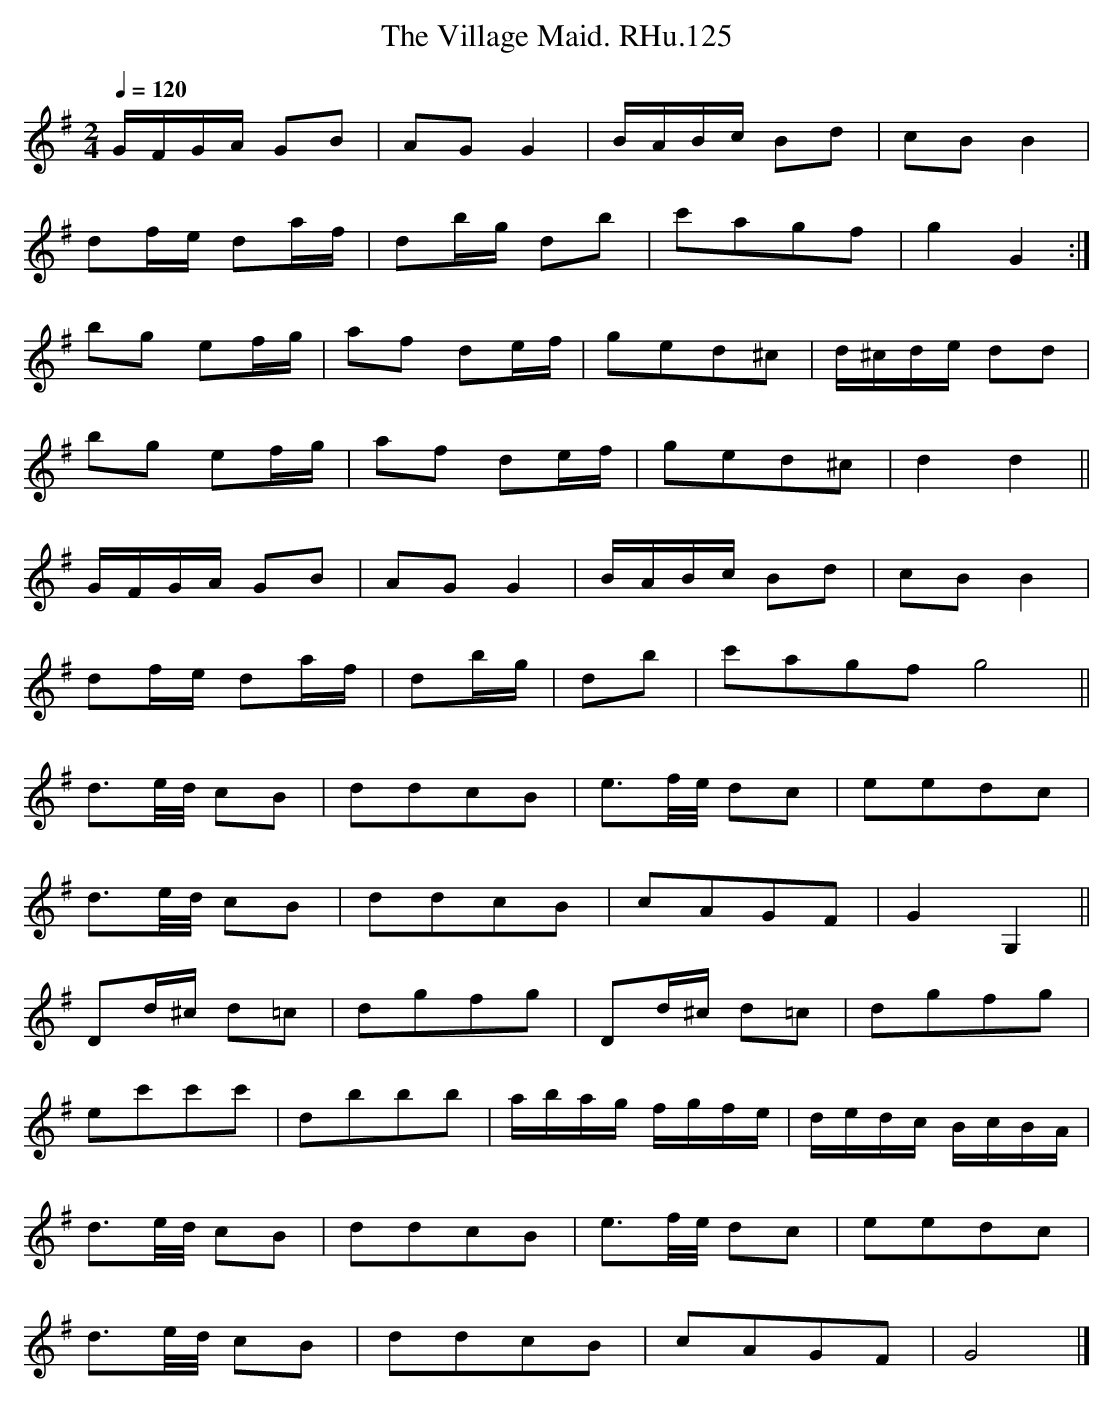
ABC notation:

X:1
T:Village Maid. RHu.125, The
M:2/4
L:1/8
Q:1/4=120
K:G
G/F/G/A/ GB|AG G2|B/A/B/c/ Bd|cB B2|
df/e/ da/f/|db/g/ db|c'agf|g2G2:|
bg ef/g/|af de/f/|ged^c|d/^c/d/e/ dd|
bg ef/g/|af de/f/|ged^c|d2d2||
G/F/G/A/ GB|AGG2|B/A/B/c/ Bd|cB B2|
df/e/ da/f/|db/g/|db|c'agf g4||
d>e/2d/4 cB|ddcB|e>f/2e/4 dc|eedc|
d>e/2d/4 cB|ddcB|cAGF|G2G,2||
Dd/^c/ d=c|dgfg|Dd/^c/ d=c|dgfg|
ec'c'c'|dbbb|a/b/a/g/ f/g/f/e/|d/e/d/c/ B/c/B/A/|
d>e/2d/4 cB|ddcB|e>f/2e/4 dc|eedc|
d>e/2d/4 cB|ddcB|cAGF|G4|]
